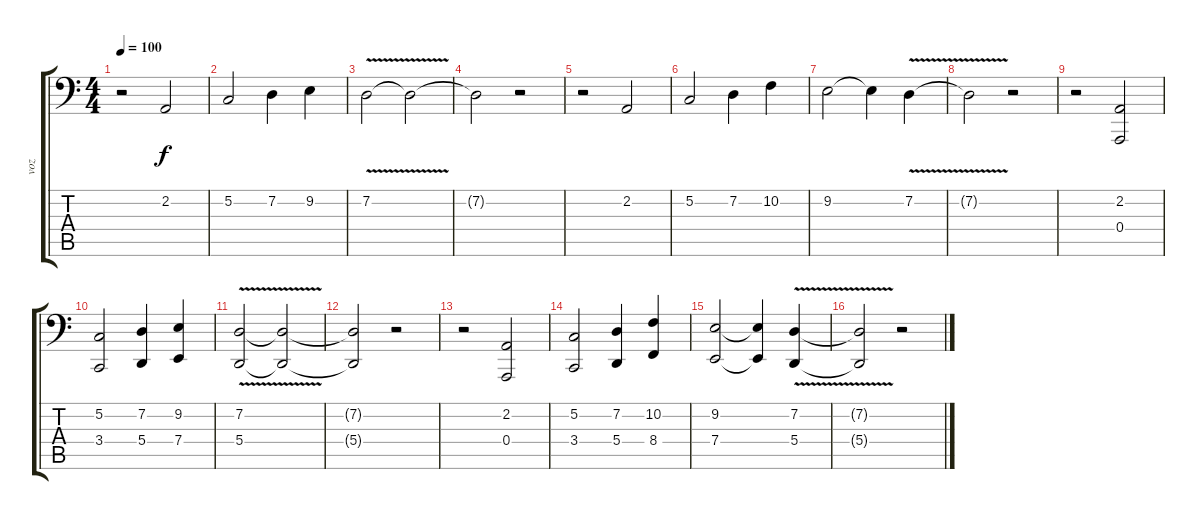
\track ("voz" "voz") {instrument synthstrings2}
\staff {score tabs}
\tuning (C3 G2 D2 A1 E1 B0) {hide}
\ts (4 4)
\tempo 100
\clef f4
\ks c
r.2{dy f} 2.2.2 |
5.2.2 7.2.4 9.2.4 |
7.2{v}.2 7.2{t}.2 |
7.2{t}.2 r.2 |
r.2 2.2.2 |
5.2.2 7.2.4 10.2.4 |
9.2.2 9.2{t}.4 7.2{v}.4 |
7.2{t}.2 r.2 |
r.2 (2.2 0.4).2 |
(5.2 3.4).2 (7.2 5.4).4 (9.2 7.4).4 |
(7.2{v} 5.4{v}).2 (7.2{t} 5.4{t}).2 |
(7.2{t} 5.4{t}).2 r.2 |
r.2 (2.2 0.4).2 |
(5.2 3.4).2 (7.2 5.4).4 (10.2 8.4).4 |
(9.2 7.4).2 (9.2{t} 7.4{t}).4 (7.2{v} 5.4{v}).4 |
(7.2{t} 5.4{t}).2 r.2
